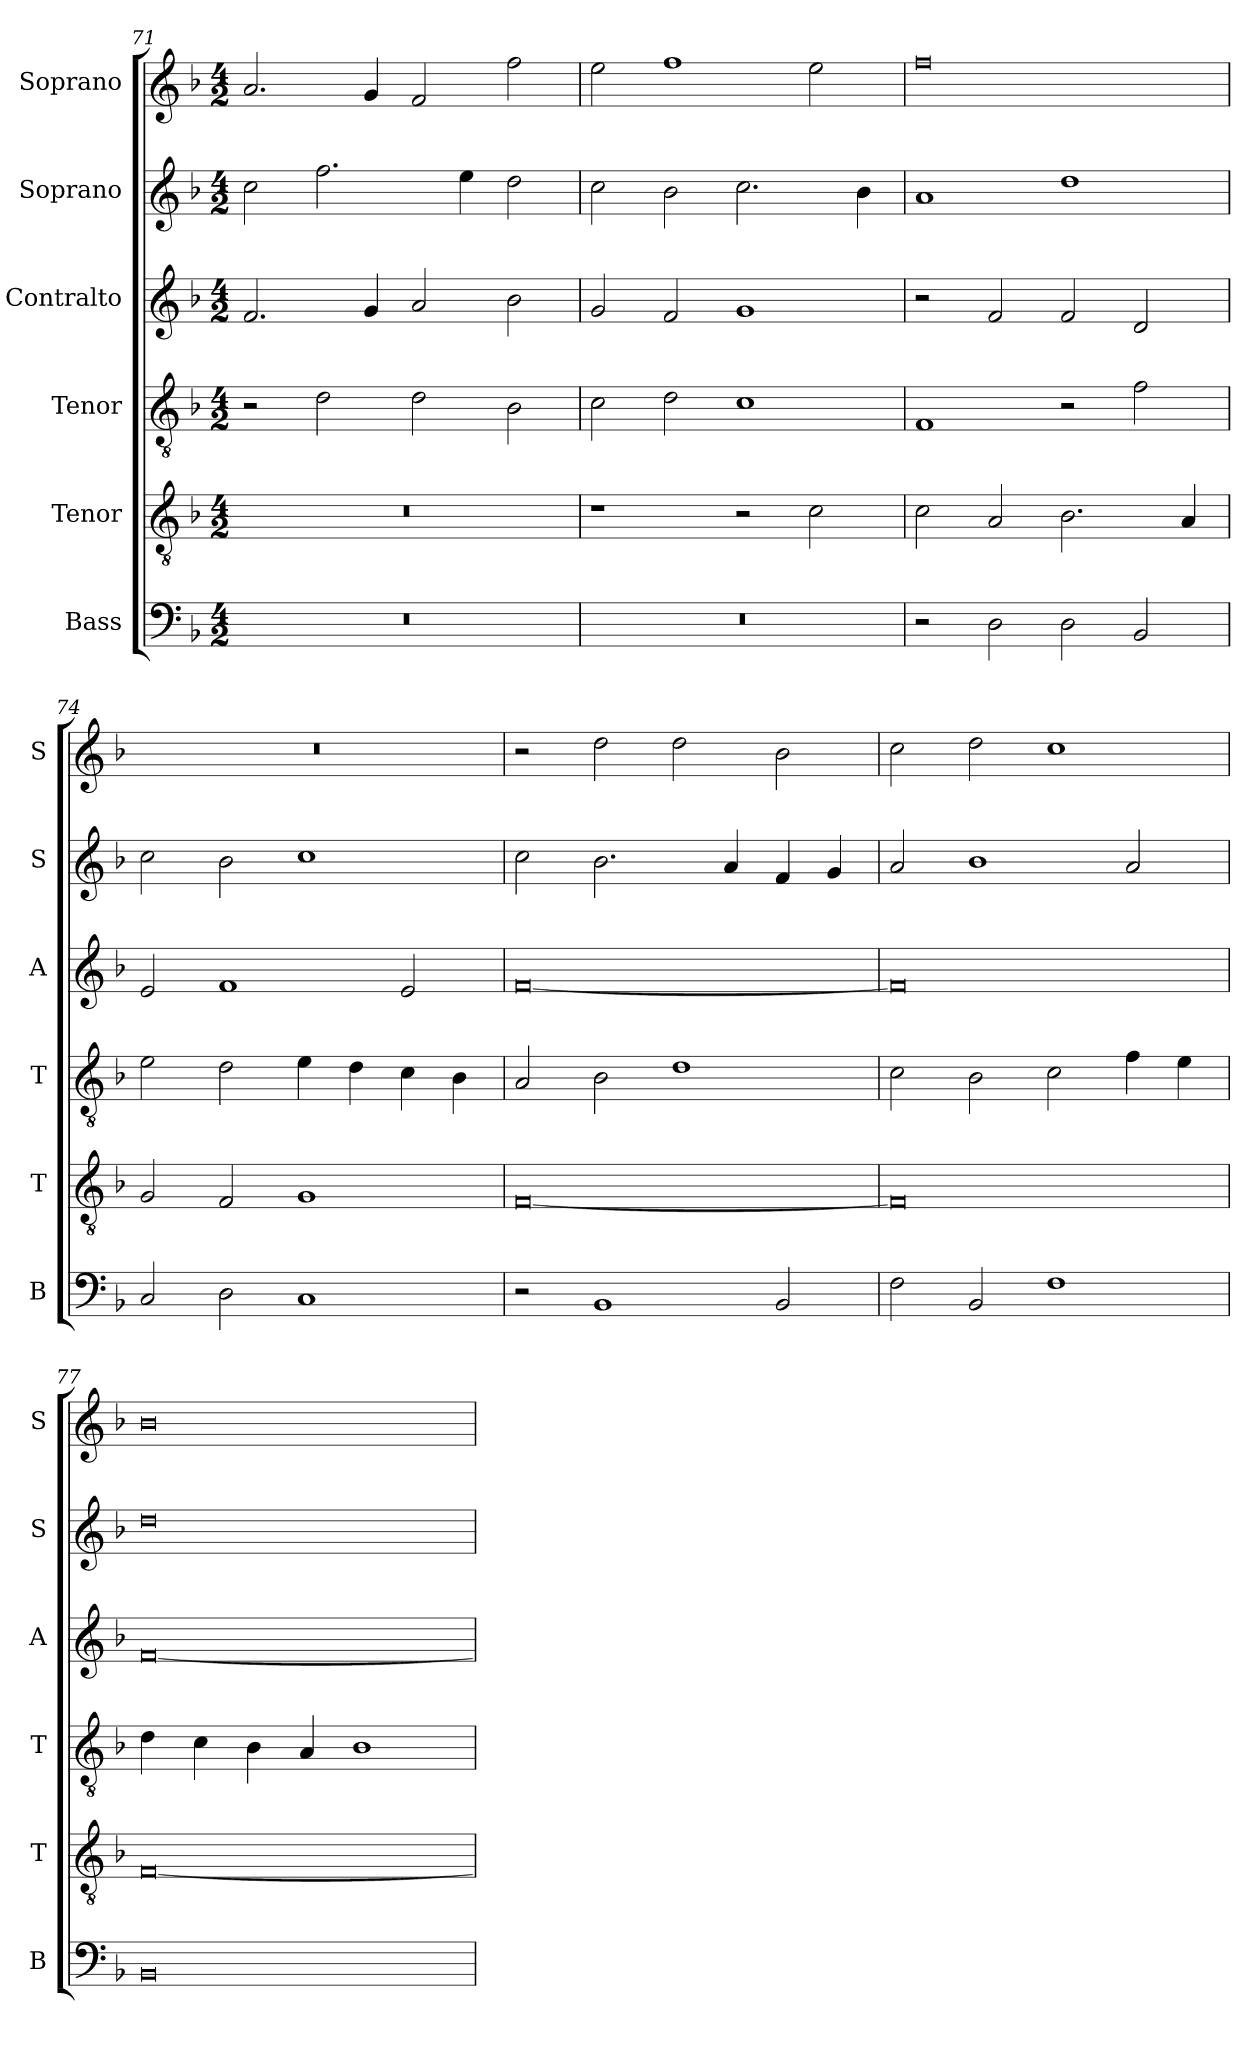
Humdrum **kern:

**kern	**kern	**kern	**kern	**kern	**kern
*part6	*part5	*part4	*part3	*part2	*part1
*staff6	*staff5	*staff4	*staff3	*staff2	*staff1
*I"Bass	*I"Tenor	*I"Tenor	*I"Contralto	*I"Soprano	*I"Soprano
*I'B	*I'T	*I'T	*I'A	*I'S	*I'S
*clefF4	*clefGv2	*clefGv2	*clefG2	*clefG2	*clefG2
*k[b-]	*k[b-]	*k[b-]	*k[b-]	*k[b-]	*k[b-]
*F:ion	*F:ion	*F:ion	*F:ion	*F:ion	*F:ion
*M4/2	*M4/2	*M4/2	*M4/2	*M4/2	*M4/2
=71	=71	=71	=71	=71	=71
0r	0r	2r	2.f	2cc	2.a
.	.	2d	.	2.ff	.
.	.	.	4g	.	4g
.	.	2d	2a	.	2f
.	.	.	.	4ee	.
.	.	2B-	2b-	2dd	2ff
=72	=72	=72	=72	=72	=72
0r	1r	2c	2g	2cc	2ee
.	.	2d	2f	2b-	1ff
.	2r	1c	1g	2.cc	.
.	2c	.	.	.	2ee
.	.	.	.	4b-	.
=73	=73	=73	=73	=73	=73
2r	2c	1F	2r	1a	0ff
2D	2A	.	2f	.	.
2D	2.B-	2r	2f	1dd	.
2BB-	.	2f	2d	.	.
.	4A	.	.	.	.
=74	=74	=74	=74	=74	=74
2C	2G	2e	2e	2cc	0r
2D	2F	2d	1f	2b-	.
1C	1G	4e	.	1cc	.
.	.	4d	.	.	.
.	.	4c	2e	.	.
.	.	4B-	.	.	.
=75	=75	=75	=75	=75	=75
2r	[0F	2A	[0f	2cc	2r
1BB-	.	2B-	.	2.b-	2dd
.	.	1d	.	.	2dd
.	.	.	.	4a	.
2BB-	.	.	.	4f	2b-
.	.	.	.	4g	.
=76	=76	=76	=76	=76	=76
2F	0F]	2c	0f]	2a	2cc
2BB-	.	2B-	.	1b-	2dd
1F	.	2c	.	.	1cc
.	.	4f	.	2a	.
.	.	4e	.	.	.
=77	=77	=77	=77	=77	=77
0BB-	[0F	4d	[0f	0dd	0b-
.	.	4c	.	.	.
.	.	4B-	.	.	.
.	.	4A	.	.	.
.	.	1B-	.	.	.
=	=	=	=	=	=
*-	*-	*-	*-	*-	*-
